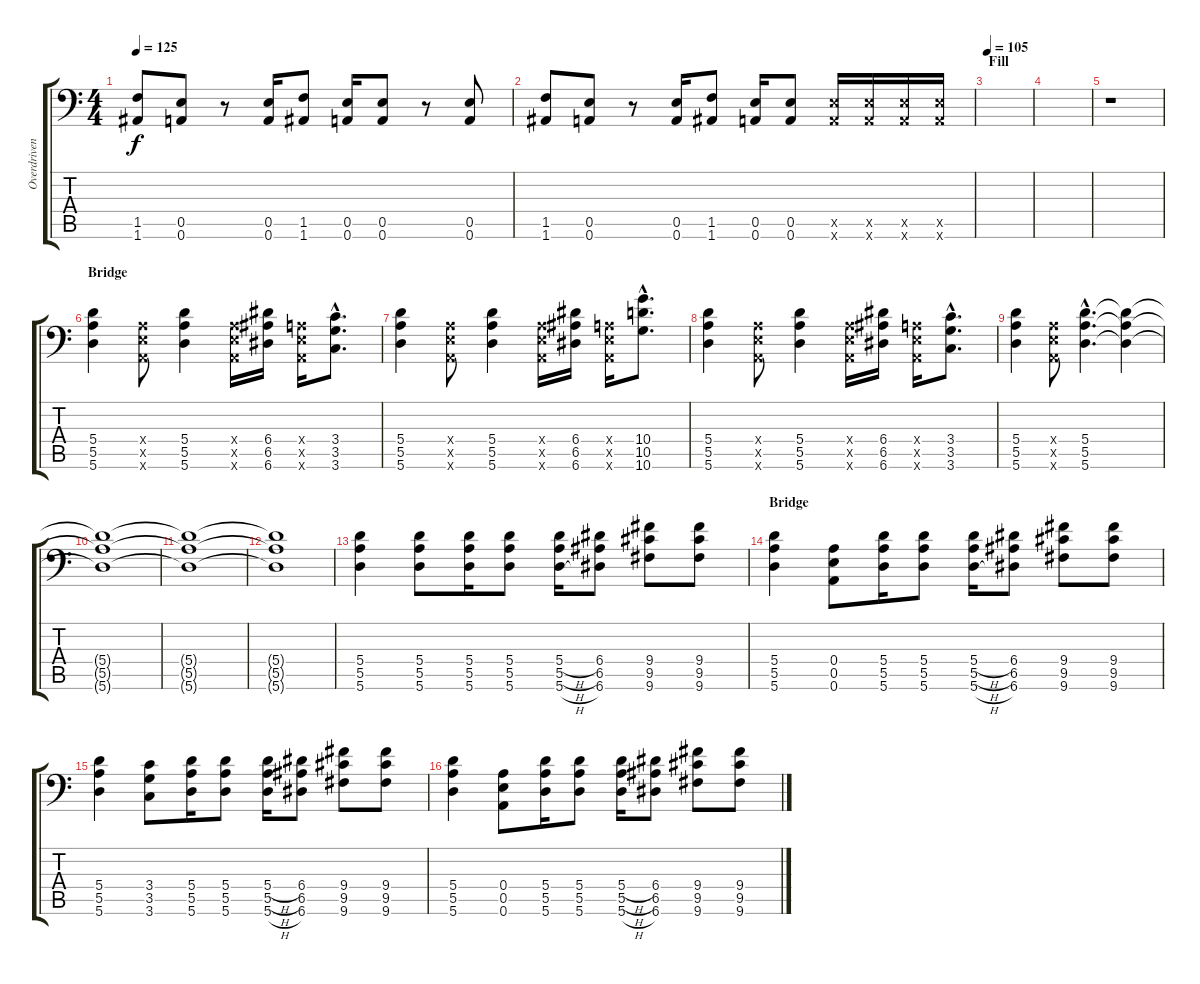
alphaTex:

\track ("Overdriven Guitar" "Overdriven") {instrument overdrivenguitar}
\staff {score tabs}
\tuning (E4 B3 G3 A2 E2 A1) {hide}
\ts (4 4)
\tempo 125
\clef f4
\ks c
(1.5 1.6).8{dy f} (0.5 0.6).8 r.8 (0.5 0.6).16 (1.5 1.6).8 (0.5 0.6).16 (0.5 0.6).8 r.8 (0.5 0.6).8 |
(1.5 1.6).8 (0.5 0.6).8 r.8 (0.5 0.6).16 (1.5 1.6).8 (0.5 0.6).16 (0.5 0.6).8 (0.5{x} 0.6{x}).16 (0.5{x} 0.6{x}).16 (0.5{x} 0.6{x}).16 (0.5{x} 0.6{x}).16 |
\section ("" "Fill")
\tempo 105
|
|
r.1 |
\section ("" "Bridge")
(5.4 5.5 5.6).4 (0.4{x} 0.5{x} 0.6{x}).8 (5.4 5.5 5.6).4 (0.4{x} 0.5{x} 0.6{x}).16 (6.4 6.5 6.6).16 (0.4{x} 0.5{x} 0.6{x}).16 (3.4{hac} 3.5{hac} 3.6{hac}).8{d} |
(5.4 5.5 5.6).4 (0.4{x} 0.5{x} 0.6{x}).8 (5.4 5.5 5.6).4 (0.4{x} 0.5{x} 0.6{x}).16 (6.4 6.5 6.6).16 (0.4{x} 0.5{x} 0.6{x}).16 (10.4{hac} 10.5{hac} 10.6{hac}).8{d} |
(5.4 5.5 5.6).4 (0.4{x} 0.5{x} 0.6{x}).8 (5.4 5.5 5.6).4 (0.4{x} 0.5{x} 0.6{x}).16 (6.4 6.5 6.6).16 (0.4{x} 0.5{x} 0.6{x}).16 (3.4{hac} 3.5{hac} 3.6{hac}).8{d} |
(5.4 5.5 5.6).4 (0.4{x} 0.5{x} 0.6{x}).8 (5.4{hac} 5.5{hac} 5.6{hac}).4{d} (5.4{t} 5.5{t} 5.6{t}).4 |
(5.4{t} 5.5{t} 5.6{t}).1 |
(5.4{t} 5.5{t} 5.6{t}).1 |
(5.4{t} 5.5{t} 5.6{t}).1 |
(5.4 5.5 5.6).4 (5.4 5.5 5.6).8 (5.4 5.5 5.6).16 (5.4 5.5 5.6).8 (5.4{h} 5.5{h} 5.6{h}).16 (6.4 6.5 6.6).8 (9.4 9.5 9.6).8 (9.4 9.5 9.6).8 |
\section ("" "Bridge")
(5.4 5.5 5.6).4 (0.4 0.5 0.6).8 (5.4 5.5 5.6).16 (5.4 5.5 5.6).8 (5.4{h} 5.5{h} 5.6{h}).16 (6.4 6.5 6.6).8 (9.4 9.5 9.6).8 (9.4 9.5 9.6).8 |
(5.4 5.5 5.6).4 (3.4 3.5 3.6).8 (5.4 5.5 5.6).16 (5.4 5.5 5.6).8 (5.4{h} 5.5{h} 5.6{h}).16 (6.4 6.5 6.6).8 (9.4 9.5 9.6).8 (9.4 9.5 9.6).8 |
(5.4 5.5 5.6).4 (0.4 0.5 0.6).8 (5.4 5.5 5.6).16 (5.4 5.5 5.6).8 (5.4{h} 5.5{h} 5.6{h}).16 (6.4 6.5 6.6).8 (9.4 9.5 9.6).8 (9.4 9.5 9.6).8
